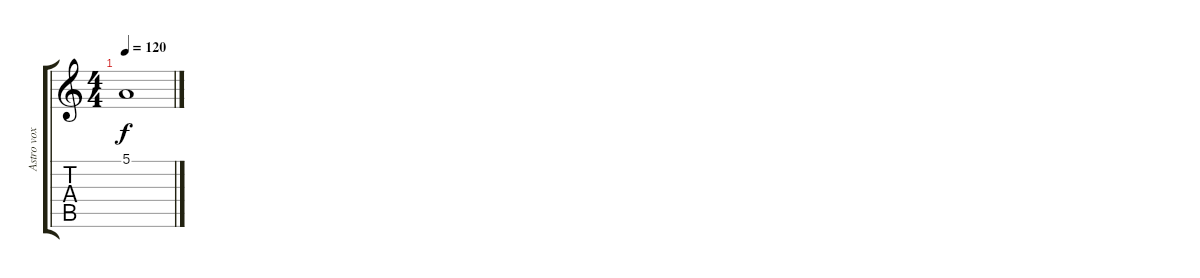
\track ("Astro vox" "Astro vox") {instrument rockorgan}
\staff {score tabs}
\tuning (E4 B3 G3 D3 A2 E2) {hide}
\ts (4 4)
\tempo 120
\clef g2
\ks c
5.1{t}.1{dy f}
